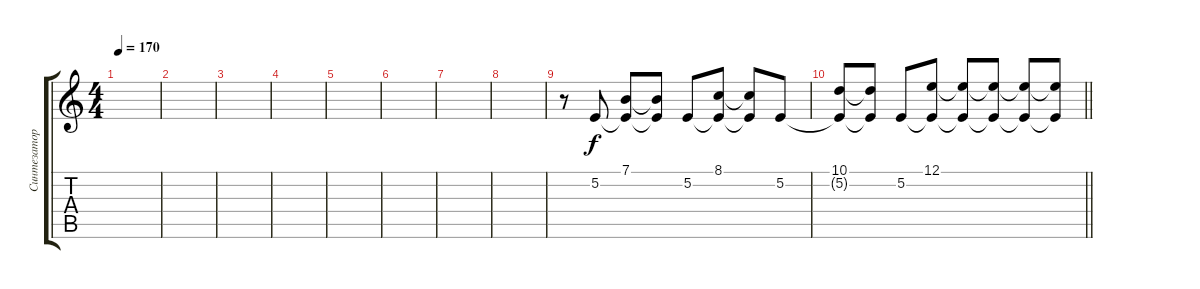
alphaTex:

\track ("Синтезатор" "Синтезатор") {instrument electricpiano1}
\staff {score tabs}
\tuning (E4 B3 G3 D3 A2 E2) {hide}
\ts (4 4)
\tempo 170
\clef g2
\ks c
|
|
|
|
|
|
|
|
r.8{volume 14 instrument acousticgrandpiano} 5.2.8 (7.1 5.2{t}).8 (7.1{t} 5.2{t}).8 5.2.8 (8.1 5.2{t}).8 (8.1{t} 5.2{t}).8 5.2.8 |
\barLineRight lightlight
(10.1 5.2{t}).8 (10.1{t} 5.2{t}).8 5.2.8 (12.1 5.2{t}).8 (12.1{t} 5.2{t}).8 (12.1{t} 5.2{t}).8 (12.1{t} 5.2{t}).8 (12.1{t} 5.2{t}).8
